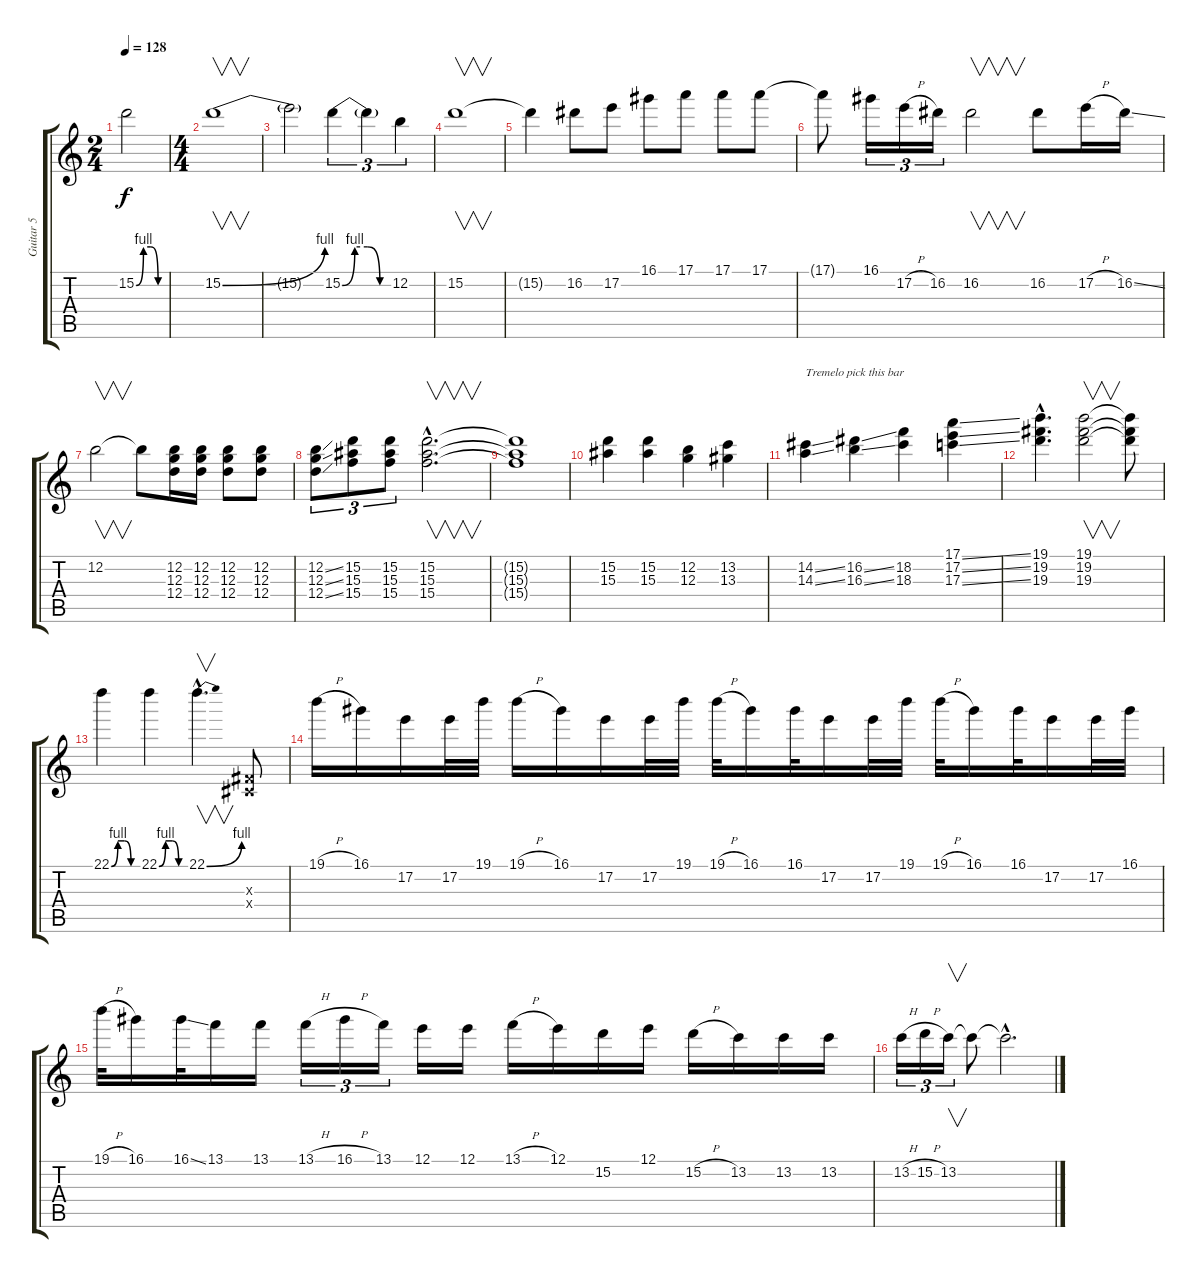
\track ("Guitar 5" "Guitar 5") {instrument distortionguitar}
\staff {score tabs}
\tuning (E4 B3 G3 D3 A2 E2) {hide}
\ts (2 4)
\tempo 128
\clef g2
\ks c
15.2{be (custom 0 0 15 4 30 4 45 0 60 0)}.2{dy f} |
\ts (4 4)
15.2{be (bend 0 0 60 4)}.1{v} |
15.2{t}.2 15.2{be (custom 0 0 15 4 30 4 45 0 60 0)}.4{tu (3 2)} 15.2{t}.4{tu (3 2)} 12.2.4{tu (3 2)} |
15.2.1{v} |
15.2{t}.4 16.2.8 17.2.8 16.1.8 17.1.8 17.1.8 17.1.8 |
17.1{t}.8 16.1.16{tu (3 2)} 17.2{h}.16{tu (3 2)} 16.2.16{tu (3 2)} 16.2.2{v} 16.2.8 17.2{h}.16 16.2{ss}.16 |
12.2.2{v} 12.2{t}.8 (12.2 12.3 12.4).16 (12.2 12.3 12.4).16 (12.2 12.3 12.4).8 (12.2 12.3 12.4).8 |
(12.2{ss} 12.3{ss} 12.4{ss}).8{tu (3 2)} (15.2 15.3 15.4).8{tu (3 2)} (15.2 15.3 15.4).8{tu (3 2)} (15.2{hac} 15.3{hac} 15.4{hac}).2{v d} |
(15.2{t} 15.3{t} 15.4{t}).1 |
(15.2 15.3).4 (15.2 15.3).4 (12.2 12.3).4 (13.2 13.3).4 |
(14.2{ss} 14.3{ss}).4{txt "Tremelo pick this bar"} (16.2{ss} 16.3{ss}).4 (18.2 18.3).4 (17.1{ss} 17.2{ss} 17.3{ss}).4 |
(19.1{hac} 19.2{hac} 19.3{hac}).4{d} (19.1 19.2 19.3).2{v} (19.1{t} 19.2{t} 19.3{t}).8 |
22.1{be (custom 0 0 15 4 30 4 45 0 60 0)}.4 22.1{be (custom 0 0 15 4 30 4 45 0 60 0)}.4 22.1{be (bend 0 0 60 4) hac}.4{v d} (-1.3{x} -1.4{x}).8 |
19.1{h}.16 16.1.16 17.2.16 17.2.32 19.1.32 19.1{h}.16 16.1.16 17.2.16 17.2.32 19.1.32 19.1{h}.32 16.1.16 16.1.32 17.2.16 17.2.32 19.1.32 19.1{h}.32 16.1.16 16.1.32 17.2.16 17.2.32 16.1.32 |
19.1{h}.32 16.1.16 16.1{ss}.32 13.1.16 13.1.16 13.1{h}.16{tu (3 2)} 16.1{h}.16{tu (3 2)} 13.1.16{tu (3 2)} 12.1.16 12.1.16 13.1{h}.16 12.1.16 15.2.16 12.1.16 15.2{h}.16 13.2.16 13.2.16 13.2.16 |
13.2{h}.16{tu (3 2)} 15.2{h}.16{tu (3 2)} 13.2.16{v tu (3 2)} 13.2{t}.8 13.2{hac t}.2{d}
